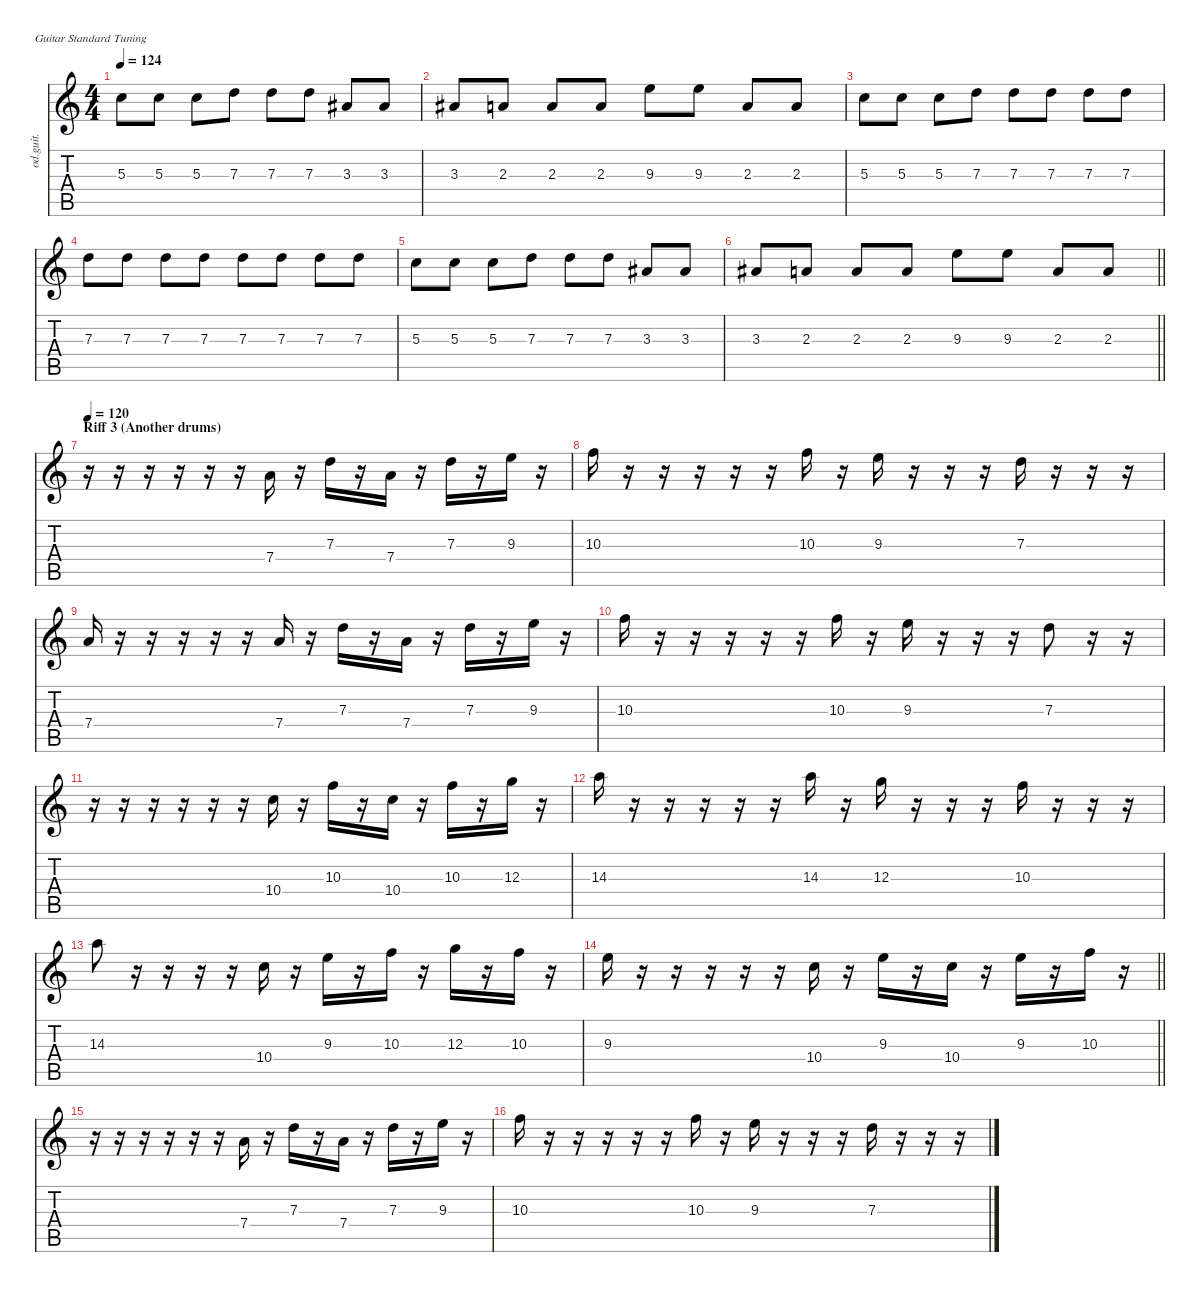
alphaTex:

\defaultSystemsLayout 4
\hideDynamics
\bracketExtendMode nobrackets
\otherSystemsTrackNameOrientation horizontal
\track ("Lead guitar 1" "od.guit.") {solo instrument overdrivenguitar}
\staff {score tabs}
\tuning (E4 B3 G3 D3 A2 E2)
\ts (4 4)
\tempo 124
\clef g2
\ks c
5.3.8{dy f beam Down} 5.3.8{beam Down} 5.3.8{beam Down} 7.3.8{beam Down} 7.3.8{beam Down} 7.3.8{beam Down} 3.3{acc #}.8{beam Up} 3.3{acc #}.8{beam Up} |
3.3{acc #}.8{beam Up} 2.3.8{beam Up} 2.3.8{beam Up} 2.3.8{beam Up} 9.3.8{beam Down} 9.3.8{beam Down} 2.3.8{beam Up} 2.3.8{beam Up} |
5.3.8{beam Down} 5.3.8{beam Down} 5.3.8{beam Down} 7.3.8{beam Down} 7.3.8{beam Down} 7.3.8{beam Down} 7.3.8{beam Down} 7.3.8{beam Down} |
7.3.8{beam Down} 7.3.8{beam Down} 7.3.8{beam Down} 7.3.8{beam Down} 7.3.8{beam Down} 7.3.8{beam Down} 7.3.8{beam Down} 7.3.8{beam Down} |
5.3.8{beam Down} 5.3.8{beam Down} 5.3.8{beam Down} 7.3.8{beam Down} 7.3.8{beam Down} 7.3.8{beam Down} 3.3{acc #}.8{beam Up} 3.3{acc #}.8{beam Up} |
\barLineRight lightlight
3.3{acc #}.8{beam Up} 2.3.8{beam Up} 2.3.8{beam Up} 2.3.8{beam Up} 9.3.8{beam Down} 9.3.8{beam Down} 2.3.8{beam Up} 2.3.8{beam Up} |
\section ("" "Riff 3 (Another drums)")
\tempo 120
r.16{beam Down} r.16{beam Down} r.16{beam Down} r.16{beam Down} r.16{beam Down} r.16{beam Down} 7.4.16{beam Up} r.16{beam Up} 7.3.16{beam Down} r.16{beam Down} 7.4.16{beam Down} r.16{beam Down} 7.3.16{beam Down} r.16{beam Down} 9.3.16{beam Down} r.16{beam Down} |
10.3.16{beam Down} r.16{beam Down} r.16{beam Down} r.16{beam Down} r.16{beam Down} r.16{beam Down} 10.3.16{beam Down} r.16{beam Down} 9.3.16{beam Down} r.16{beam Down} r.16{beam Down} r.16{beam Down} 7.3.16{beam Down} r.16{beam Down} r.16{beam Down} r.16{beam Down} |
7.4.16{beam Up} r.16{beam Up} r.16{beam Up} r.16{beam Up} r.16{beam Up} r.16{beam Up} 7.4.16{beam Up} r.16{beam Up} 7.3.16{beam Down} r.16{beam Down} 7.4.16{beam Down} r.16{beam Down} 7.3.16{beam Down} r.16{beam Down} 9.3.16{beam Down} r.16{beam Down} |
10.3.16{beam Down} r.16{beam Down} r.16{beam Down} r.16{beam Down} r.16{beam Down} r.16{beam Down} 10.3.16{beam Down} r.16{beam Down} 9.3.16{beam Down} r.16{beam Down} r.16{beam Down} r.16{beam Down} 7.3.8{beam Down} r.16{beam Down} r.16{beam Down} |
r.16{beam Down} r.16{beam Down} r.16{beam Down} r.16{beam Down} r.16{beam Down} r.16{beam Down} 10.4.16{beam Down} r.16{beam Down} 10.3.16{beam Down} r.16{beam Down} 10.4.16{beam Down} r.16{beam Down} 10.3.16{beam Down} r.16{beam Down} 12.3.16{beam Down} r.16{beam Down} |
14.3.16{beam Down} r.16{beam Down} r.16{beam Down} r.16{beam Down} r.16{beam Down} r.16{beam Down} 14.3.16{beam Down} r.16{beam Down} 12.3.16{beam Down} r.16{beam Down} r.16{beam Down} r.16{beam Down} 10.3.16{beam Down} r.16{beam Down} r.16{beam Down} r.16{beam Down} |
14.3.8{beam Down} r.16{beam Down} r.16{beam Down} r.16{beam Down} r.16{beam Down} 10.4.16{beam Down} r.16{beam Down} 9.3.16{beam Down} r.16{beam Down} 10.3.16{beam Down} r.16{beam Down} 12.3.16{beam Down} r.16{beam Down} 10.3.16{beam Down} r.16{beam Down} |
\barLineRight lightlight
9.3.16{beam Down} r.16{beam Down} r.16{beam Down} r.16{beam Down} r.16{beam Down} r.16{beam Down} 10.4.16{beam Down} r.16{beam Down} 9.3.16{beam Down} r.16{beam Down} 10.4.16{beam Down} r.16{beam Down} 9.3.16{beam Down} r.16{beam Down} 10.3.16{beam Down} r.16{beam Down} |
r.16{beam Down} r.16{beam Down} r.16{beam Down} r.16{beam Down} r.16{beam Down} r.16{beam Down} 7.4.16{beam Up} r.16{beam Up} 7.3.16{beam Down} r.16{beam Down} 7.4.16{beam Down} r.16{beam Down} 7.3.16{beam Down} r.16{beam Down} 9.3.16{beam Down} r.16{beam Down} |
10.3.16{beam Down} r.16{beam Down} r.16{beam Down} r.16{beam Down} r.16{beam Down} r.16{beam Down} 10.3.16{beam Down} r.16{beam Down} 9.3.16{beam Down} r.16{beam Down} r.16{beam Down} r.16{beam Down} 7.3.16{beam Down} r.16{beam Down} r.16{beam Down} r.16{beam Down}
